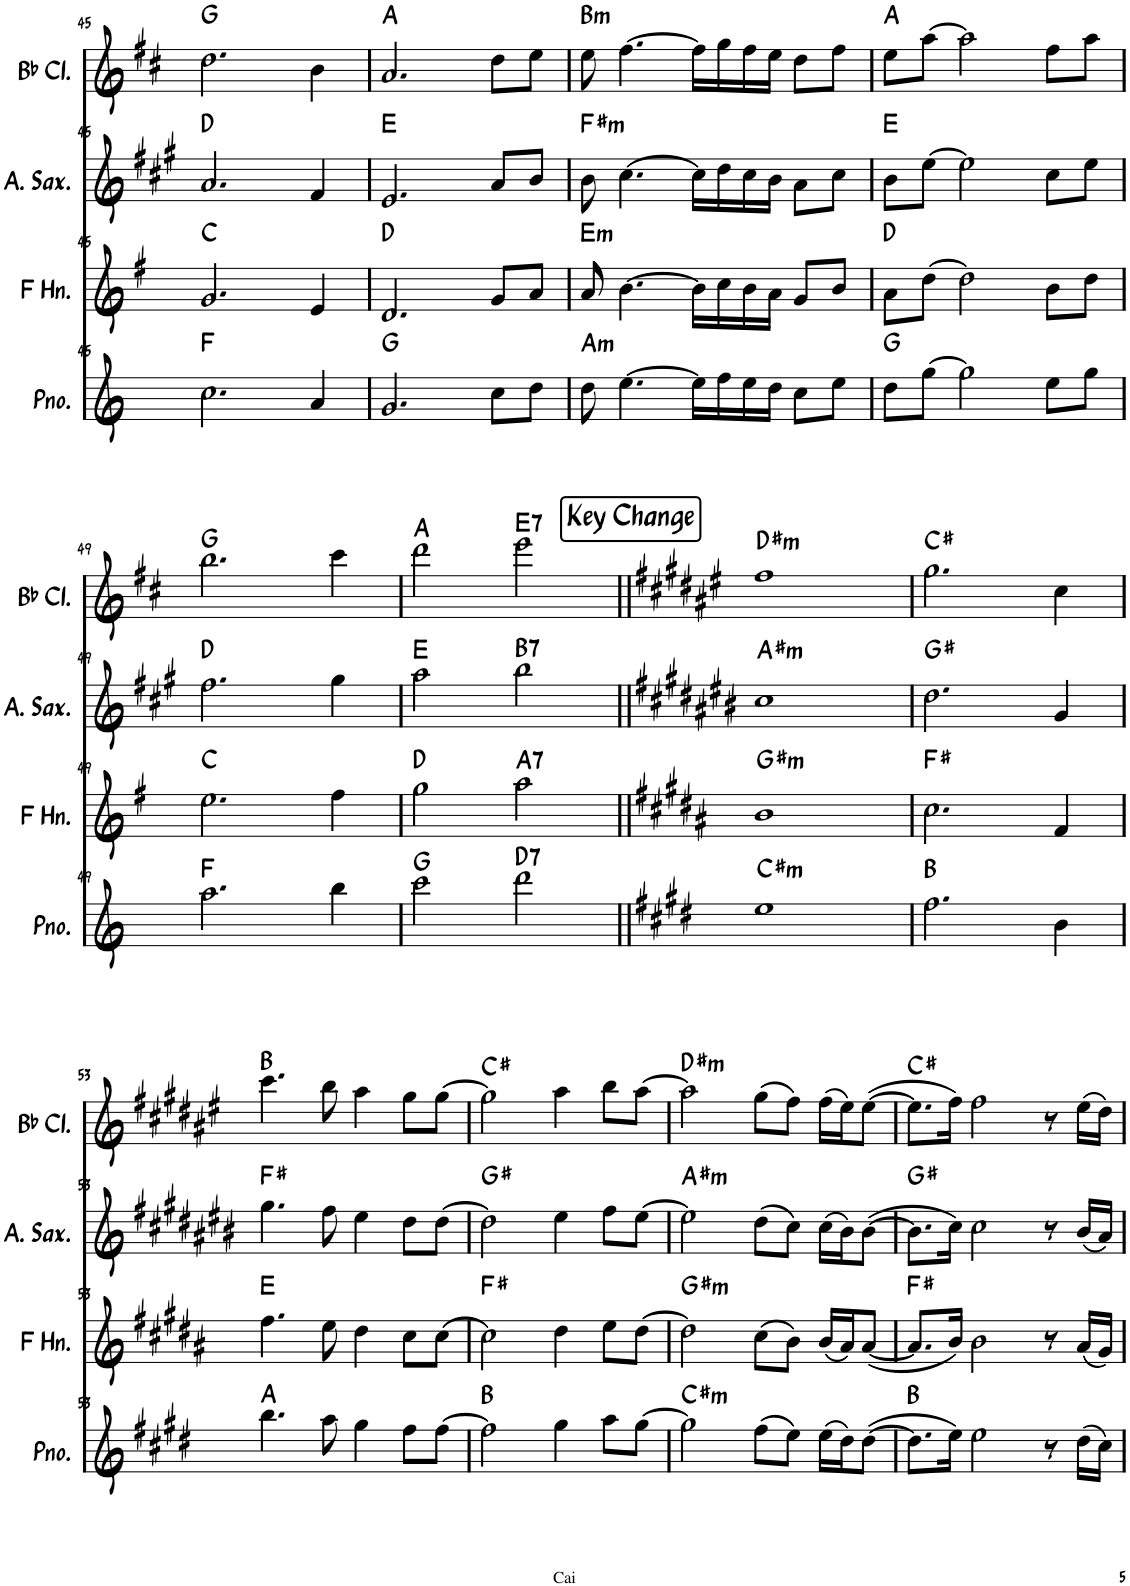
**kern	**harte	**kern	**harte	**kern	**harte	**kern	**harte
*part4	*part4	*part3	*part3	*part2	*part2	*part1	*part1
*staff4	*	*staff3	*	*staff2	*	*staff1	*
*I"钢琴	*	*I"F调圆号	*	*I"中音萨克斯	*	*I"降B调单簧管	*
!!LO:PB:g=z
*clefG2	*	*clefG2	*	*clefG2	*	*clefG2	*
*	*	*Trd4c7	*	*Trd5c9	*	*Trd1c2	*
*k[]	*	*k[f#]	*	*k[f#c#g#]	*	*k[f#c#]	*
*M4/4	*	*M4/4	*	*M4/4	*	*M4/4	*
=45	=45	=45	=45	=45	=45	=45	=45
2.cc\	F:maj	2.g/	C:maj	2.a/	D:maj	2.dd\	G:maj
4a/	.	4e/	.	4f#/	.	4b\	.
=46	=46	=46	=46	=46	=46	=46	=46
2.g/	G:maj	2.d/	D:maj	2.e/	E:maj	2.a/	A:maj
8cc\L	.	8g/L	.	8a/L	.	8dd\L	.
8dd\J	.	8a/J	.	8b/J	.	8ee\J	.
=47	=47	=47	=47	=47	=47	=47	=47
!	!LO:H:kt=m	!	!LO:H:kt=m	!	!LO:H:kt=m	!	!LO:H:kt=m
8dd\	A:min	8a/	E:min	8b\	F#:min	8ee\	B:min
[4.ee\	.	[4.b\	.	[4.cc#\	.	[4.ff#\	.
16ee\LL]	.	16b\LL]	.	16cc#\LL]	.	16ff#\LL]	.
16ff\	.	16cc\	.	16dd\	.	16gg\	.
16ee\	.	16b\	.	16cc#\	.	16ff#\	.
16dd\JJ	.	16a\JJ	.	16b\JJ	.	16ee\JJ	.
8cc\L	.	8g/L	.	8a\L	.	8dd\L	.
8ee\J	.	8b/J	.	8cc#\J	.	8ff#\J	.
=48	=48	=48	=48	=48	=48	=48	=48
8dd\L	G:maj	8a\L	D:maj	8b\L	E:maj	8ee\L	A:maj
[8gg\J	.	[8dd\J	.	[8ee\J	.	[8aa\J	.
2gg\]	.	2dd\]	.	2ee\]	.	2aa\]	.
8ee\L	.	8b\L	.	8cc#\L	.	8ff#\L	.
8gg\J	.	8dd\J	.	8ee\J	.	8aa\J	.
!!LO:LB:g=z
=49	=49	=49	=49	=49	=49	=49	=49
2.aa\	F:maj	2.ee\	C:maj	2.ff#\	D:maj	2.bb\	G:maj
4bb\	.	4ff#\	.	4gg#\	.	4ccc#\	.
=50	=50	=50	=50	=50	=50	=50	=50
2ccc\	G:maj	2gg\	D:maj	2aa\	E:maj	2ddd\	A:maj
!	!LO:H:kt=7	!	!LO:H:kt=7	!	!LO:H:kt=7	!	!LO:H:kt=7
2ddd\	D:7	2aa\	A:7	2bb\	B:7	2eee\	E:7
!!LO:REH:place=s1:a:B:cj:fs=14:t=Key Change
=51||	=51||	=51||	=51||	=51||	=51||	=51||	=51||
*k[f#c#g#d#]	*	*k[f#c#g#d#a#]	*	*k[f#c#g#d#a#e#b#]	*	*k[f#c#g#d#a#e#]	*
!	!LO:H:kt=m	!	!LO:H:kt=m	!	!LO:H:kt=m	!	!LO:H:kt=m
1ee	C#:min	1b	G#:min	1cc#	A#:min	1ff#	D#:min
=52	=52	=52	=52	=52	=52	=52	=52
2.ff#\	B:maj	2.cc#\	F#:maj	2.dd#\	G#:maj	2.gg#\	C#:maj
4b\	.	4f#/	.	4g#/	.	4cc#\	.
!!LO:LB:g=z
=53	=53	=53	=53	=53	=53	=53	=53
4.bb\	A:maj	4.ff#\	E:maj	4.gg#\	F#:maj	4.ccc#\	B:maj
8aa\	.	8ee\	.	8ff#\	.	8bb\	.
4gg#\	.	4dd#\	.	4ee#\	.	4aa#\	.
8ff#\L	.	8cc#\L	.	8dd#\L	.	8gg#\L	.
[8ff#\J	.	[8cc#\J	.	[8dd#\J	.	[8gg#\J	.
=54	=54	=54	=54	=54	=54	=54	=54
2ff#\]	B:maj	2cc#\]	F#:maj	2dd#\]	G#:maj	2gg#\]	C#:maj
4gg#\	.	4dd#\	.	4ee#\	.	4aa#\	.
8aa\L	.	8ee\L	.	8ff#\L	.	8bb\L	.
[8gg#\J	.	[8dd#\J	.	[8ee#\J	.	[8aa#\J	.
=55	=55	=55	=55	=55	=55	=55	=55
!	!LO:H:kt=m	!	!LO:H:kt=m	!	!LO:H:kt=m	!	!LO:H:kt=m
2gg#\]	C#:min	2dd#\]	G#:min	2ee#\]	A#:min	2aa#\]	D#:min
(8ff#\L	.	(8cc#\L	.	(8dd#\L	.	(8gg#\L	.
8ee\J)	.	8b\J)	.	8cc#\J)	.	8ff#\J)	.
(16ee\LL	.	(16b/LL	.	(16cc#\LL	.	(16ff#\LL	.
16dd#\J)	.	16a#/J)	.	16b#\J)	.	16ee#\J)	.
([8dd#\J	.	([8a#/J	.	([8b#\J	.	([8ee#\J	.
=56	=56	=56	=56	=56	=56	=56	=56
8.dd#\L]	B:maj	8.a#/L]	F#:maj	8.b#\L]	G#:maj	8.ee#\L]	C#:maj
16ee\Jk)	.	16b/Jk)	.	16cc#\Jk)	.	16ff#\Jk)	.
2ee\	.	2b\	.	2cc#\	.	2ff#\	.
8r	.	8r	.	8r	.	8r	.
(16dd#\LL	.	(16a#/LL	.	(16b#/LL	.	(16ee#\LL	.
16cc#\JJ)	.	16g#/JJ)	.	16a#/JJ)	.	16dd#\JJ)	.
=	=	=	=	=	=	=	=
*-	*-	*-	*-	*-	*-	*-	*-
